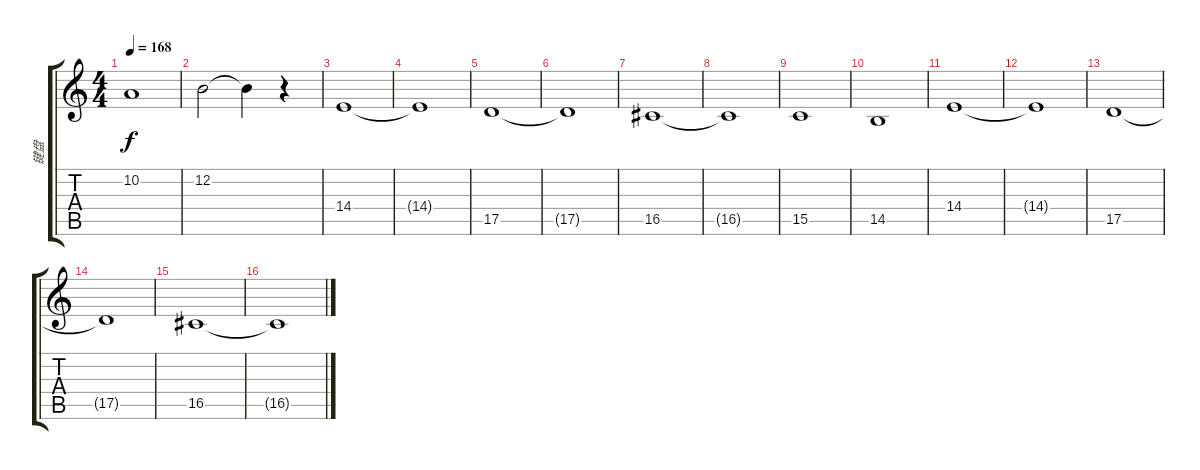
\track ("键盘" "键盘") {instrument synthstrings1}
\staff {score tabs}
\tuning (E4 B3 G3 D3 A2 E2) {hide}
\ts (4 4)
\tempo 168
\clef g2
\ks c
10.2.1{dy f} |
12.2.2 12.2{t}.4 r.4 |
14.4.1 |
14.4{t}.1 |
17.5.1 |
17.5{t}.1 |
16.5.1 |
16.5{t}.1 |
15.5.1 |
14.5.1 |
14.4.1 |
14.4{t}.1 |
17.5.1 |
17.5{t}.1 |
16.5.1 |
16.5{t}.1
